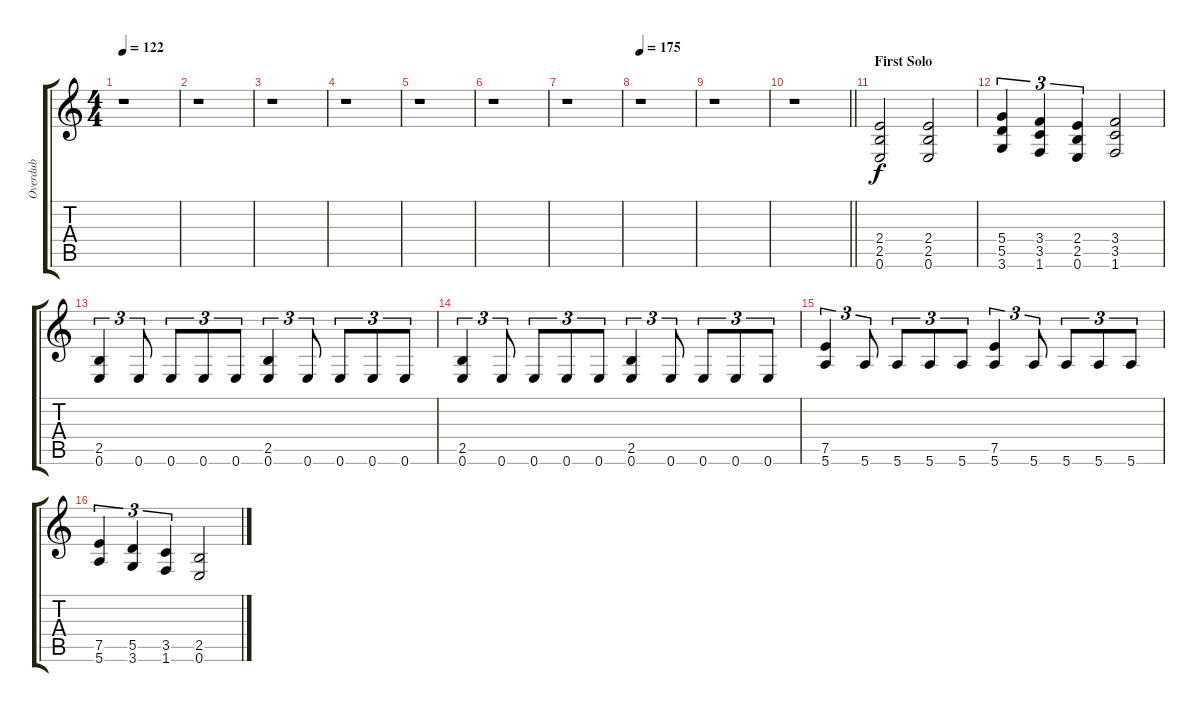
\track ("Overdub" "Overdub") {instrument distortionguitar}
\staff {score tabs}
\tuning (E4 B3 G3 D3 A2 E2) {hide}
\ts (4 4)
\tempo 122
\clef g2
\ks c
r.1{dy f} |
r.1 |
r.1 |
r.1 |
r.1 |
r.1 |
r.1 |
\tempo 175
r.1 |
r.1 |
\barLineRight lightlight
r.1 |
\section ("" "First Solo")
(2.4 2.5 0.6).2{balance 0 instrument distortionguitar} (2.4 2.5 0.6).2 |
(5.4 5.5 3.6).4{tu (3 2)} (3.4 3.5 1.6).4{tu (3 2)} (2.4 2.5 0.6).4{tu (3 2)} (3.4 3.5 1.6).2 |
(2.5 0.6).4{tu (3 2)} 0.6.8{tu (3 2)} 0.6.8{tu (3 2)} 0.6.8{tu (3 2)} 0.6.8{tu (3 2)} (2.5 0.6).4{tu (3 2)} 0.6.8{tu (3 2)} 0.6.8{tu (3 2)} 0.6.8{tu (3 2)} 0.6.8{tu (3 2)} |
(2.5 0.6).4{tu (3 2)} 0.6.8{tu (3 2)} 0.6.8{tu (3 2)} 0.6.8{tu (3 2)} 0.6.8{tu (3 2)} (2.5 0.6).4{tu (3 2)} 0.6.8{tu (3 2)} 0.6.8{tu (3 2)} 0.6.8{tu (3 2)} 0.6.8{tu (3 2)} |
(7.5 5.6).4{tu (3 2)} 5.6.8{tu (3 2)} 5.6.8{tu (3 2)} 5.6.8{tu (3 2)} 5.6.8{tu (3 2)} (7.5 5.6).4{tu (3 2)} 5.6.8{tu (3 2)} 5.6.8{tu (3 2)} 5.6.8{tu (3 2)} 5.6.8{tu (3 2)} |
(7.5 5.6).4{tu (3 2)} (5.5 3.6).4{tu (3 2)} (3.5 1.6).4{tu (3 2)} (2.5 0.6).2
